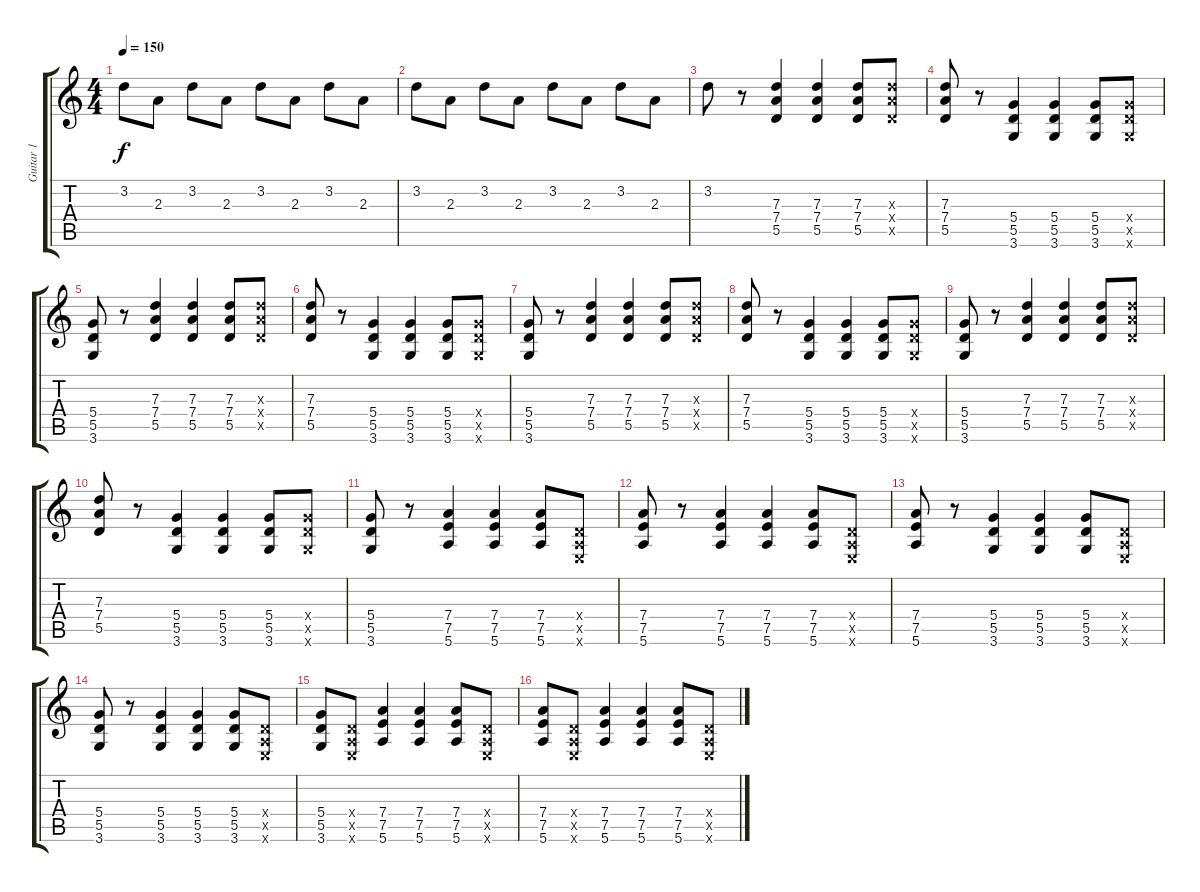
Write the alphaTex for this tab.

\track ("Guitar 1" "Guitar 1") {instrument overdrivenguitar}
\staff {score tabs}
\tuning (E4 B3 G3 D3 A2 E2) {hide}
\ts (4 4)
\tempo 150
\clef g2
\ks c
3.2.8{dy f} 2.3.8 3.2.8 2.3.8 3.2.8 2.3.8 3.2.8 2.3.8 |
3.2.8 2.3.8 3.2.8 2.3.8 3.2.8 2.3.8 3.2.8 2.3.8 |
3.2.8 r.8 (7.3 7.4 5.5).4 (7.3 7.4 5.5).4 (7.3 7.4 5.5).8 (7.3{x} 7.4{x} 5.5{x}).8 |
(7.3 7.4 5.5).8 r.8 (5.4 5.5 3.6).4 (5.4 5.5 3.6).4 (5.4 5.5 3.6).8 (5.4{x} 5.5{x} 3.6{x}).8 |
(5.4 5.5 3.6).8 r.8 (7.3 7.4 5.5).4 (7.3 7.4 5.5).4 (7.3 7.4 5.5).8 (7.3{x} 7.4{x} 5.5{x}).8 |
(7.3 7.4 5.5).8 r.8 (5.4 5.5 3.6).4 (5.4 5.5 3.6).4 (5.4 5.5 3.6).8 (5.4{x} 5.5{x} 3.6{x}).8 |
(5.4 5.5 3.6).8 r.8 (7.3 7.4 5.5).4 (7.3 7.4 5.5).4 (7.3 7.4 5.5).8 (7.3{x} 7.4{x} 5.5{x}).8 |
(7.3 7.4 5.5).8 r.8 (5.4 5.5 3.6).4 (5.4 5.5 3.6).4 (5.4 5.5 3.6).8 (5.4{x} 5.5{x} 3.6{x}).8 |
(5.4 5.5 3.6).8 r.8 (7.3 7.4 5.5).4 (7.3 7.4 5.5).4 (7.3 7.4 5.5).8 (7.3{x} 7.4{x} 5.5{x}).8 |
(7.3 7.4 5.5).8 r.8 (5.4 5.5 3.6).4 (5.4 5.5 3.6).4 (5.4 5.5 3.6).8 (5.4{x} 5.5{x} 3.6{x}).8 |
(5.4 5.5 3.6).8 r.8 (7.4 7.5 5.6).4 (7.4 7.5 5.6).4 (7.4 7.5 5.6).8 (0.4{x} 0.5{x} 0.6{x}).8 |
(7.4 7.5 5.6).8 r.8 (7.4 7.5 5.6).4 (7.4 7.5 5.6).4 (7.4 7.5 5.6).8 (0.4{x} 0.5{x} 0.6{x}).8 |
(7.4 7.5 5.6).8 r.8 (5.4 5.5 3.6).4 (5.4 5.5 3.6).4 (5.4 5.5 3.6).8 (0.4{x} 0.5{x} 0.6{x}).8 |
(5.4 5.5 3.6).8 r.8 (5.4 5.5 3.6).4 (5.4 5.5 3.6).4 (5.4 5.5 3.6).8 (0.4{x} 0.5{x} 0.6{x}).8 |
(5.4 5.5 3.6).8 (0.4{x} 0.5{x} 0.6{x}).8 (7.4 7.5 5.6).4 (7.4 7.5 5.6).4 (7.4 7.5 5.6).8 (0.4{x} 0.5{x} 0.6{x}).8 |
(7.4 7.5 5.6).8 (0.4{x} 0.5{x} 0.6{x}).8 (7.4 7.5 5.6).4 (7.4 7.5 5.6).4 (7.4 7.5 5.6).8 (0.4{x} 0.5{x} 0.6{x}).8
